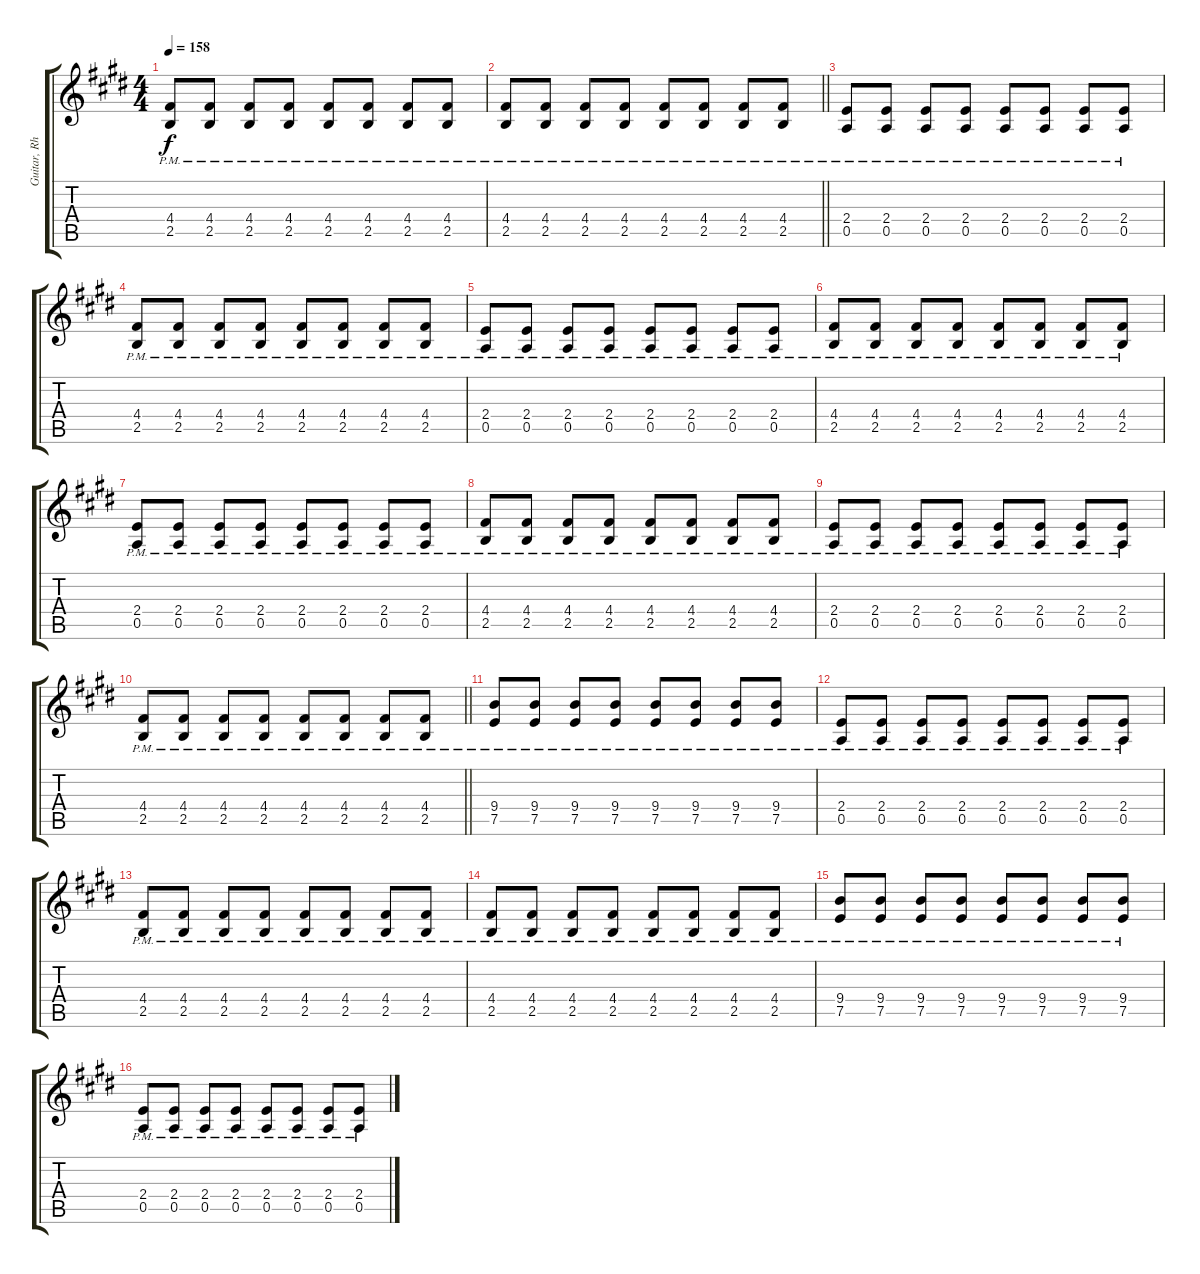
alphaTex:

\track ("Guitar, Rhythm" "Guitar, Rh") {instrument overdrivenguitar}
\staff {score tabs}
\tuning (E4 B3 G3 D3 A2 E2) {hide}
\ts (4 4)
\tempo 158
\clef g2
\ks c#minor
(4.4{pm} 2.5{pm}).8{dy f} (4.4{pm} 2.5{pm}).8 (4.4{pm} 2.5{pm}).8 (4.4{pm} 2.5{pm}).8 (4.4{pm} 2.5{pm}).8 (4.4{pm} 2.5{pm}).8 (4.4{pm} 2.5{pm}).8 (4.4{pm} 2.5{pm}).8 |
\barLineRight lightlight
(4.4{pm} 2.5{pm}).8 (4.4{pm} 2.5{pm}).8 (4.4{pm} 2.5{pm}).8 (4.4{pm} 2.5{pm}).8 (4.4{pm} 2.5{pm}).8 (4.4{pm} 2.5{pm}).8 (4.4{pm} 2.5{pm}).8 (4.4{pm} 2.5{pm}).8 |
\ks e
(2.4{pm} 0.5{pm}).8 (2.4{pm} 0.5{pm}).8 (2.4{pm} 0.5{pm}).8 (2.4{pm} 0.5{pm}).8 (2.4{pm} 0.5{pm}).8 (2.4{pm} 0.5{pm}).8 (2.4{pm} 0.5{pm}).8 (2.4{pm} 0.5{pm}).8 |
\ks c#minor
(4.4{pm} 2.5{pm}).8 (4.4{pm} 2.5{pm}).8 (4.4{pm} 2.5{pm}).8 (4.4{pm} 2.5{pm}).8 (4.4{pm} 2.5{pm}).8 (4.4{pm} 2.5{pm}).8 (4.4{pm} 2.5{pm}).8 (4.4{pm} 2.5{pm}).8 |
\ks e
(2.4{pm} 0.5{pm}).8 (2.4{pm} 0.5{pm}).8 (2.4{pm} 0.5{pm}).8 (2.4{pm} 0.5{pm}).8 (2.4{pm} 0.5{pm}).8 (2.4{pm} 0.5{pm}).8 (2.4{pm} 0.5{pm}).8 (2.4{pm} 0.5{pm}).8 |
\ks c#minor
(4.4{pm} 2.5{pm}).8 (4.4{pm} 2.5{pm}).8 (4.4{pm} 2.5{pm}).8 (4.4{pm} 2.5{pm}).8 (4.4{pm} 2.5{pm}).8 (4.4{pm} 2.5{pm}).8 (4.4{pm} 2.5{pm}).8 (4.4{pm} 2.5{pm}).8 |
\ks e
(2.4{pm} 0.5{pm}).8 (2.4{pm} 0.5{pm}).8 (2.4{pm} 0.5{pm}).8 (2.4{pm} 0.5{pm}).8 (2.4{pm} 0.5{pm}).8 (2.4{pm} 0.5{pm}).8 (2.4{pm} 0.5{pm}).8 (2.4{pm} 0.5{pm}).8 |
\ks c#minor
(4.4{pm} 2.5{pm}).8 (4.4{pm} 2.5{pm}).8 (4.4{pm} 2.5{pm}).8 (4.4{pm} 2.5{pm}).8 (4.4{pm} 2.5{pm}).8 (4.4{pm} 2.5{pm}).8 (4.4{pm} 2.5{pm}).8 (4.4{pm} 2.5{pm}).8 |
\ks e
(2.4{pm} 0.5{pm}).8 (2.4{pm} 0.5{pm}).8 (2.4{pm} 0.5{pm}).8 (2.4{pm} 0.5{pm}).8 (2.4{pm} 0.5{pm}).8 (2.4{pm} 0.5{pm}).8 (2.4{pm} 0.5{pm}).8 (2.4{pm} 0.5{pm}).8 |
\barLineRight lightlight
\ks c#minor
(4.4{pm} 2.5{pm}).8 (4.4{pm} 2.5{pm}).8 (4.4{pm} 2.5{pm}).8 (4.4{pm} 2.5{pm}).8 (4.4{pm} 2.5{pm}).8 (4.4{pm} 2.5{pm}).8 (4.4{pm} 2.5{pm}).8 (4.4{pm} 2.5{pm}).8 |
\ks e
(9.4{pm} 7.5{pm}).8 (9.4{pm} 7.5{pm}).8 (9.4{pm} 7.5{pm}).8 (9.4{pm} 7.5{pm}).8 (9.4{pm} 7.5{pm}).8 (9.4{pm} 7.5{pm}).8 (9.4{pm} 7.5{pm}).8 (9.4{pm} 7.5{pm}).8 |
\ks c#minor
(2.4{pm} 0.5{pm}).8 (2.4{pm} 0.5{pm}).8 (2.4{pm} 0.5{pm}).8 (2.4{pm} 0.5{pm}).8 (2.4{pm} 0.5{pm}).8 (2.4{pm} 0.5{pm}).8 (2.4{pm} 0.5{pm}).8 (2.4{pm} 0.5{pm}).8 |
(4.4{pm} 2.5{pm}).8 (4.4{pm} 2.5{pm}).8 (4.4{pm} 2.5{pm}).8 (4.4{pm} 2.5{pm}).8 (4.4{pm} 2.5{pm}).8 (4.4{pm} 2.5{pm}).8 (4.4{pm} 2.5{pm}).8 (4.4{pm} 2.5{pm}).8 |
(4.4{pm} 2.5{pm}).8 (4.4{pm} 2.5{pm}).8 (4.4{pm} 2.5{pm}).8 (4.4{pm} 2.5{pm}).8 (4.4{pm} 2.5{pm}).8 (4.4{pm} 2.5{pm}).8 (4.4{pm} 2.5{pm}).8 (4.4{pm} 2.5{pm}).8 |
\ks e
(9.4{pm} 7.5{pm}).8 (9.4{pm} 7.5{pm}).8 (9.4{pm} 7.5{pm}).8 (9.4{pm} 7.5{pm}).8 (9.4{pm} 7.5{pm}).8 (9.4{pm} 7.5{pm}).8 (9.4{pm} 7.5{pm}).8 (9.4{pm} 7.5{pm}).8 |
\ks c#minor
(2.4{pm} 0.5{pm}).8 (2.4{pm} 0.5{pm}).8 (2.4{pm} 0.5{pm}).8 (2.4{pm} 0.5{pm}).8 (2.4{pm} 0.5{pm}).8 (2.4{pm} 0.5{pm}).8 (2.4{pm} 0.5{pm}).8 (2.4{pm} 0.5{pm}).8
